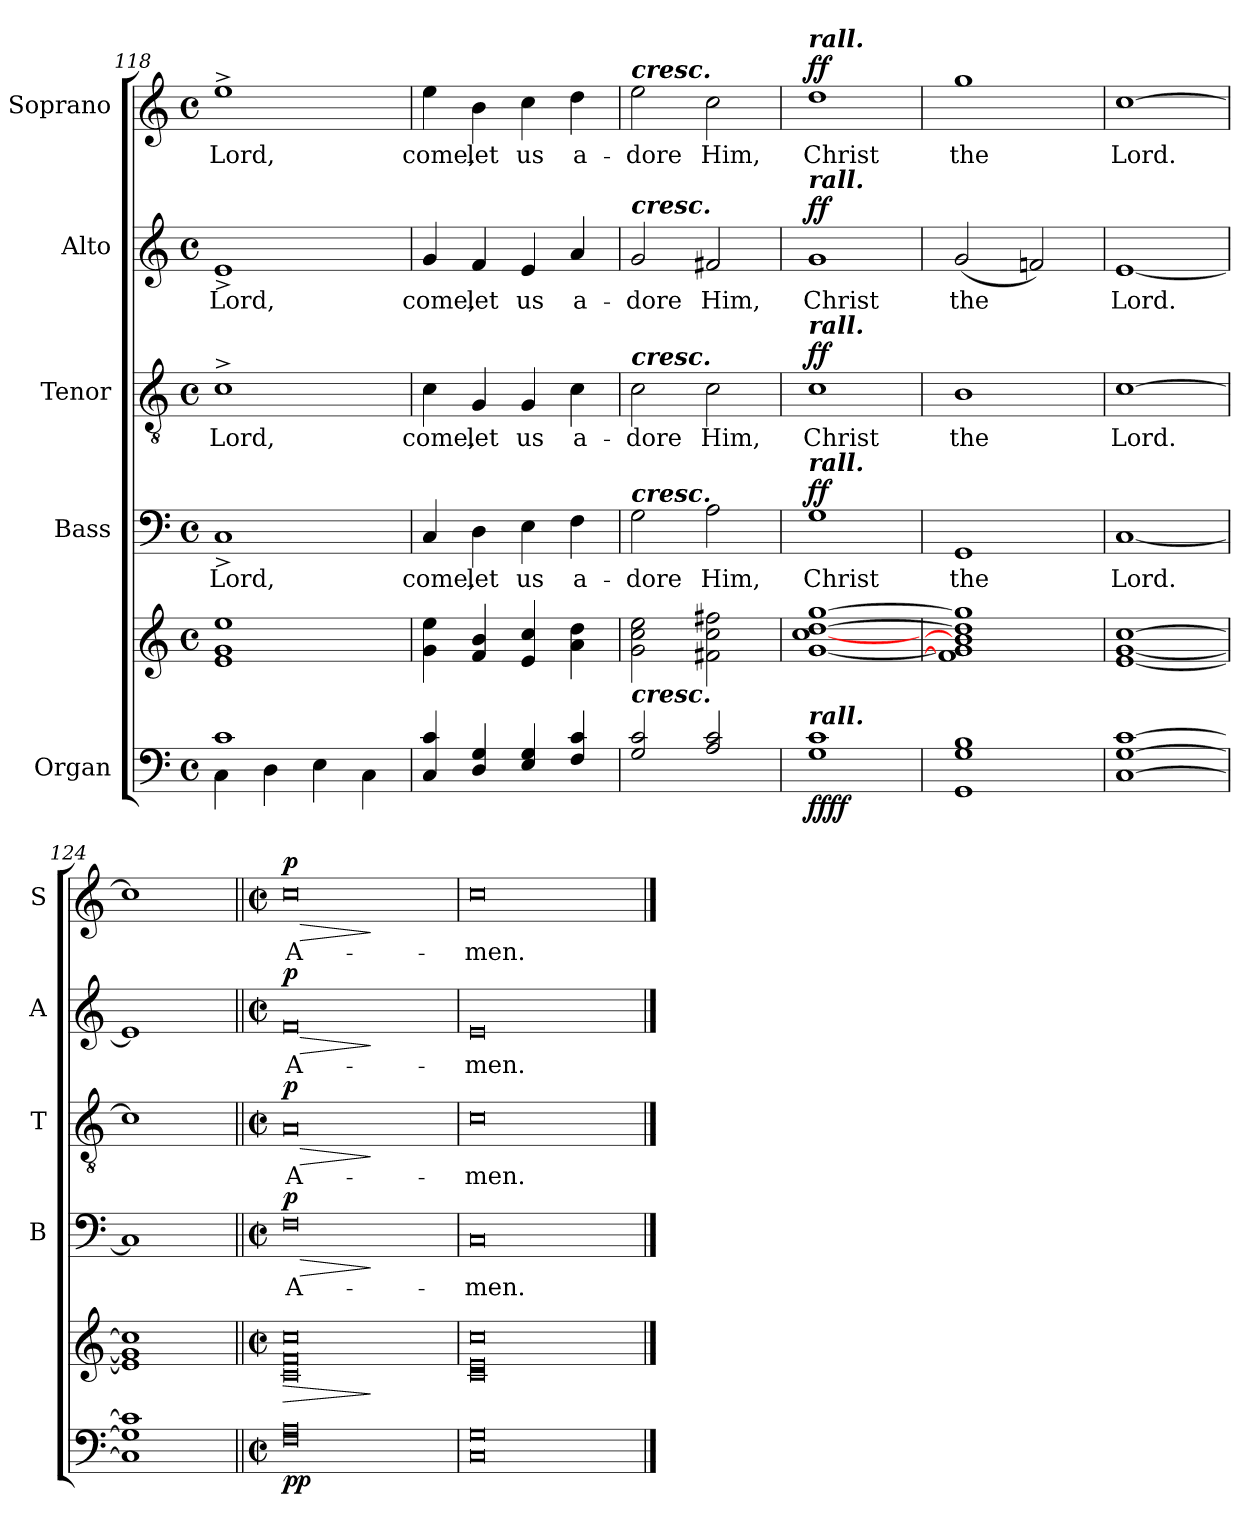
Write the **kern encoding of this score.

**kern	**kern	**dynam	**kern	**text	**dynam	**kern	**text	**dynam	**kern	**text	**dynam	**kern	**text	**dynam
*part5	*part5	*part5	*part4	*part4	*part4	*part3	*part3	*part3	*part2	*part2	*part2	*part1	*part1	*part1
*staff6	*staff5	*staff5/6	*staff4	*staff4	*staff4	*staff3	*staff3	*staff3	*staff2	*staff2	*staff2	*staff1	*staff1	*staff1
*I"Organ	*	*	*I"Bass	*	*	*I"Tenor	*	*	*I"Alto	*	*	*I"Soprano	*	*
*	*	*	*I'B	*	*	*I'T	*	*	*I'A	*	*	*I'S	*	*
*clefF4	*clefG2	*	*clefF4	*	*	*clefGv2	*	*	*clefG2	*	*	*clefG2	*	*
*k[]	*k[]	*	*k[]	*	*	*k[]	*	*	*k[]	*	*	*k[]	*	*
*C:	*C:	*	*C:	*	*	*C:	*	*	*C:	*	*	*C:	*	*
*M4/4	*M4/4	*	*M4/4	*	*	*M4/4	*	*	*M4/4	*	*	*M4/4	*	*
*met(c)	*met(c)	*	*met(c)	*	*	*met(c)	*	*	*met(c)	*	*	*met(c)	*	*
=118	=118	=118	=118	=118	=118	=118	=118	=118	=118	=118	=118	=118	=118	=118
*^	*	*	*	*	*	*	*	*	*	*	*	*	*	*
!	!	!	!	!	!LO:LY:b	!	!	!LO:LY:b	!	!	!LO:LY:b	!	!	!LO:LY:b	!
1c	4C\	1e 1g 1ee	.	1C^	Lord,	.	1c^	Lord,	.	1e^	Lord,	.	1ee^	Lord,	.
.	4D\	.	.	.	.	.	.	.	.	.	.	.	.	.	.
.	4E\	.	.	.	.	.	.	.	.	.	.	.	.	.	.
.	4C\	.	.	.	.	.	.	.	.	.	.	.	.	.	.
=119	=119	=119	=119	=119	=119	=119	=119	=119	=119	=119	=119	=119	=119	=119	=119
!	!	!	!	!	!LO:LY:b	!	!	!LO:LY:b	!	!	!LO:LY:b	!	!	!LO:LY:b	!
4C 4c	1ryy	4g 4ee	.	4C	come,	.	4c	come,	.	4g	come,	.	4ee	come,	.
!	!	!	!	!	!LO:LY:b	!	!	!LO:LY:b	!	!	!LO:LY:b	!	!	!LO:LY:b	!
4D 4G	.	4f 4b	.	4D	let	.	4G	let	.	4f	let	.	4b	let	.
!	!	!	!	!	!LO:LY:b	!	!	!LO:LY:b	!	!	!LO:LY:b	!	!	!LO:LY:b	!
4E 4G	.	4e 4cc	.	4E	us	.	4G	us	.	4e	us	.	4cc	us	.
!	!	!	!	!	!LO:LY:b	!	!	!LO:LY:b	!	!	!LO:LY:b	!	!	!LO:LY:b	!
4F 4c	.	4a 4dd	.	4F	a-	.	4c	a-	.	4a	a-	.	4dd	a-	.
=120	=120	=120	=120	=120	=120	=120	=120	=120	=120	=120	=120	=120	=120	=120	=120
!	!	!	!	!	!	!	!	!	!	!	!	!	!LO:TX:a:Bi:t=cresc.	!	!
!	!	!	!	!	!	!	!	!	!	!LO:TX:a:Bi:t=cresc.	!	!	!	!	!
!	!	!	!	!	!	!	!LO:TX:a:Bi:t=cresc.	!	!	!	!	!	!	!	!
!	!	!	!	!LO:TX:a:Bi:t=cresc.	!	!	!	!	!	!	!	!	!	!	!
!LO:TX:a:Bi:t=cresc.	!	!	!	!	!	!	!	!	!	!	!	!	!	!	!
!	!	!	!	!	!LO:LY:b	!	!	!LO:LY:b	!	!	!LO:LY:b	!	!	!LO:LY:b	!
2G 2c	1ryy	2g 2cc 2ee	.	2G	-dore	.	2c	-dore	.	2g	-dore	.	2ee	-dore	.
!	!	!	!	!	!LO:LY:b	!	!	!LO:LY:b	!	!	!LO:LY:b	!	!	!LO:LY:b	!
2A 2c	.	2f#X 2cc 2ff#X	.	2A	Him,	.	2c	Him,	.	2f#X	Him,	.	2cc	Him,	.
=121	=121	=121	=121	=121	=121	=121	=121	=121	=121	=121	=121	=121	=121	=121	=121
!	!	!	!	!	!	!	!	!	!	!	!	!	!LO:TX:a:Bi:t=rall.	!	!
!	!	!	!	!	!	!	!	!	!	!LO:TX:a:Bi:t=rall.	!	!	!	!	!
!	!	!	!	!	!	!	!LO:TX:a:Bi:t=rall.	!	!	!	!	!	!	!	!
!	!	!	!	!LO:TX:a:Bi:t=rall.	!	!	!	!	!	!	!	!	!	!	!
!LO:TX:a:Bi:t=rall.	!	!	!	!	!	!	!	!	!	!	!	!	!	!	!
!	!	!	!LO:DY:b=2	!	!LO:LY:b	!	!	!LO:LY:b	!	!	!LO:LY:b	!	!	!LO:LY:b	!
!	!	!	!LO:DY:n=1:b	!	!	!LO:DY:b	!	!	!LO:DY:b	!	!	!LO:DY:b	!	!	!LO:DY:b
1G 1c	1ryy	[1g [1cc [1dd [1gg	ff ff	1G	Christ	ff	1c	Christ	ff	1g	Christ	ff	1dd	Christ	ff
=122	=122	=122	=122	=122	=122	=122	=122	=122	=122	=122	=122	=122	=122	=122	=122
!	!	!	!	!	!LO:LY:b	!	!	!LO:LY:b	!	!	!LO:LY:b	!	!	!LO:LY:b	!
1GG 1G 1B	1ryy	1f] 1g] 1b] 1dd] 1gg]	.	1GG	the	.	1B	the	.	(<2g	the	.	1gg	the	.
.	.	.	.	.	.	.	.	.	.	2fn)	.	.	.	.	.
=123	=123	=123	=123	=123	=123	=123	=123	=123	=123	=123	=123	=123	=123	=123	=123
!	!	!	!	!	!LO:LY:b	!	!	!LO:LY:b	!	!	!LO:LY:b	!	!	!LO:LY:b	!
[1C [1G [1c	1ryy	[1e [1g [1cc	.	[1C	Lord.	.	[1c	Lord.	.	[1e	Lord.	.	[1cc	Lord.	.
=124	=124	=124	=124	=124	=124	=124	=124	=124	=124	=124	=124	=124	=124	=124	=124
1C] 1G] 1c]	1ryy	1e] 1g] 1cc]	.	1C]	.	.	1c]	.	.	1e]	.	.	1cc]	.	.
=125||	=125||	=125||	=125||	=125||	=125||	=125||	=125||	=125||	=125||	=125||	=125||	=125||	=125||	=125||	=125||
*M4/2	*	*M4/2	*	*M4/2	*	*	*M4/2	*	*	*M4/2	*	*	*M4/2	*	*
*met(c|)	*	*met(c|)	*	*met(c|)	*	*	*met(c|)	*	*	*met(c|)	*	*	*met(c|)	*	*
!	!	!	!LO:HP:b	!	!LO:LY:b	!LO:HP:b	!	!LO:LY:b	!LO:HP:b	!	!LO:LY:b	!LO:HP:b	!	!LO:LY:b	!LO:HP:b
!	!	!	!LO:DY:n=1:b=2	!	!	!	!	!	!	!	!	!	!	!	!
!	!	!	!LO:DY:n=2:b	!	!	!LO:DY:n=1:b	!	!	!LO:DY:n=1:b	!	!	!LO:DY:n=1:b	!	!	!LO:DY:n=1:b
0F 0A	0ryy	0c 0f 0cc	> p p	0F	A-	> p	0A	A-	> p	0f	A-	> p	0cc	A-	> p
*v	*v	*	*	*	*	*	*	*	*	*	*	*	*	*	*
.	.	]	.	.	]	.	.	]	.	.	]	.	.	]
=126	=126	=126	=126	=126	=126	=126	=126	=126	=126	=126	=126	=126	=126	=126
*^	*	*	*	*	*	*	*	*	*	*	*	*	*	*
!	!	!	!	!	!LO:LY:b	!	!	!LO:LY:b	!	!	!LO:LY:b	!	!	!LO:LY:b	!
0C 0G	0ryy	0c 0e 0cc	.	0C	-men.	.	0c	-men.	.	0e	-men.	.	0cc	-men.	.
*v	*v	*	*	*	*	*	*	*	*	*	*	*	*	*	*
==	==	==	==	==	==	==	==	==	==	==	==	==	==	==
*-	*-	*-	*-	*-	*-	*-	*-	*-	*-	*-	*-	*-	*-	*-
